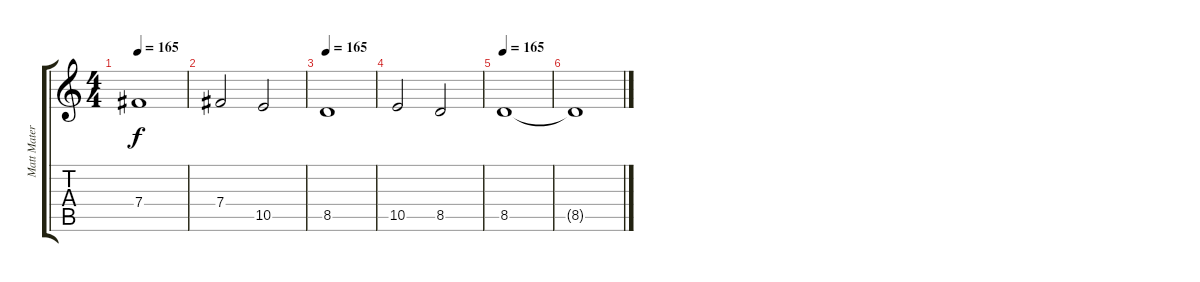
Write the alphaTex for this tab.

\track ("Matt Matera" "Matt Mater") {instrument overdrivenguitar}
\staff {score tabs}
\tuning (Db4 Ab3 E3 B2 Gb2 B1) {hide}
\ts (4 4)
\tempo 165
\clef g2
\ks c
7.4.1{dy f} |
7.4.2 10.5.2 |
\tempo 165
8.5.1 |
10.5.2 8.5.2 |
\tempo 165
8.5.1 |
8.5{t}.1
